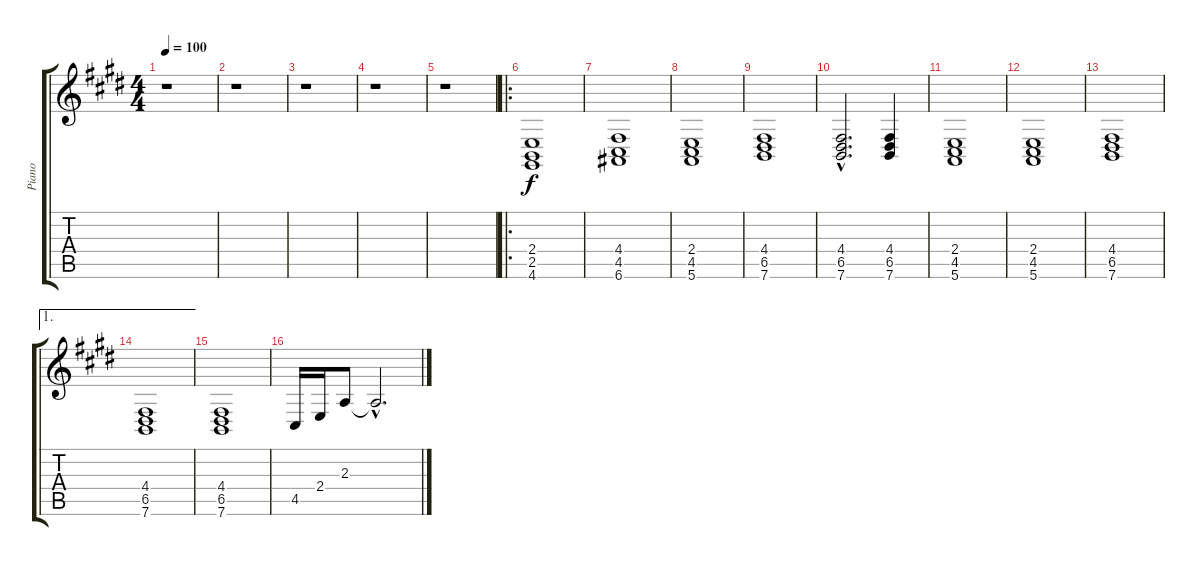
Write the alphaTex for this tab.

\track ("Piano" "Piano") {instrument acousticgrandpiano}
\staff {score tabs}
\tuning (E4 B3 G3 D3 A2 E2) {hide}
\ts (4 4)
\tempo 100
\clef g2
\ks e
r.1{dy f} |
r.1 |
r.1 |
r.1 |
r.1 |
\ro
(2.4 2.5 4.6).1 |
(4.4 4.5 6.6).1 |
(2.4 4.5 5.6).1 |
(4.4 6.5 7.6).1 |
(4.4{hac} 6.5{hac} 7.6{hac}).2{d} (4.4 6.5 7.6).4 |
(2.4 4.5 5.6).1 |
(2.4 4.5 5.6).1 |
(4.4 6.5 7.6).1 |
\ae 1
(4.4 6.5 7.6).1 |
(4.4 6.5 7.6).1 |
4.5.16 2.4.16 2.3.8 2.3{hac t}.2{d}
